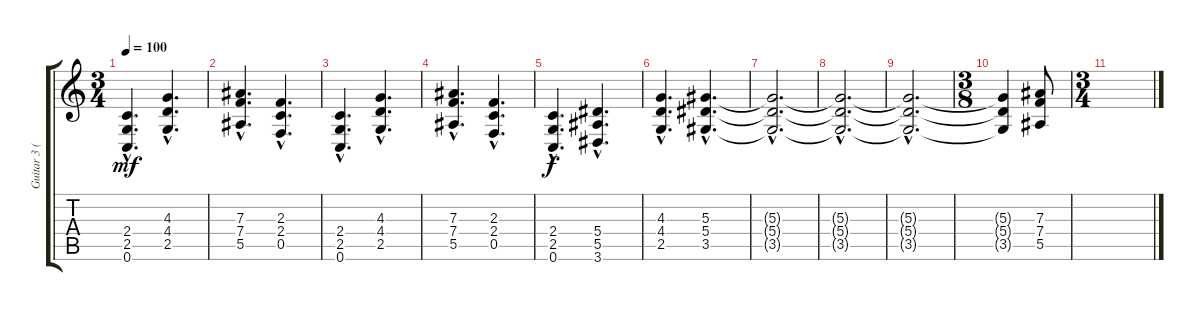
\track ("Guitar 3 (Rhytm)" "Guitar 3 (") {instrument distortionguitar}
\staff {score tabs}
\tuning (C4 G3 Eb3 Bb2 F2 C2) {hide}
\ts (3 4)
\tempo 100
\clef g2
\ks c
(2.4{hac} 2.5{hac} 0.6{hac}).4{d dy mf} (4.3{hac} 4.4{hac} 2.5{hac}).4{d} |
(7.3{hac} 7.4{hac} 5.5{hac}).4{d} (2.3{hac} 2.4{hac} 0.5{hac}).4{d} |
(2.4{hac} 2.5{hac} 0.6{hac}).4{d} (4.3{hac} 4.4{hac} 2.5{hac}).4{d} |
(7.3{hac} 7.4{hac} 5.5{hac}).4{d} (2.3{hac} 2.4{hac} 0.5{hac}).4{d} |
(2.4{hac} 2.5{hac} 0.6{hac}).4{d dy f} (5.4{hac} 5.5{hac} 3.6{hac}).4{d} |
(4.3{hac} 4.4{hac} 2.5{hac}).4{d} (5.3{hac} 5.4{hac} 3.5{hac}).4{d} |
(5.3{hac t} 5.4{hac t} 3.5{hac t}).2{d} |
(5.3{hac t} 5.4{hac t} 3.5{hac t}).2{d} |
(5.3{hac t} 5.4{hac t} 3.5{hac t}).2{d} |
\ts (3 8)
(5.3{t} 5.4{t} 3.5{t}).4 (7.3 7.4 5.5).8 |
\ts (3 4)
